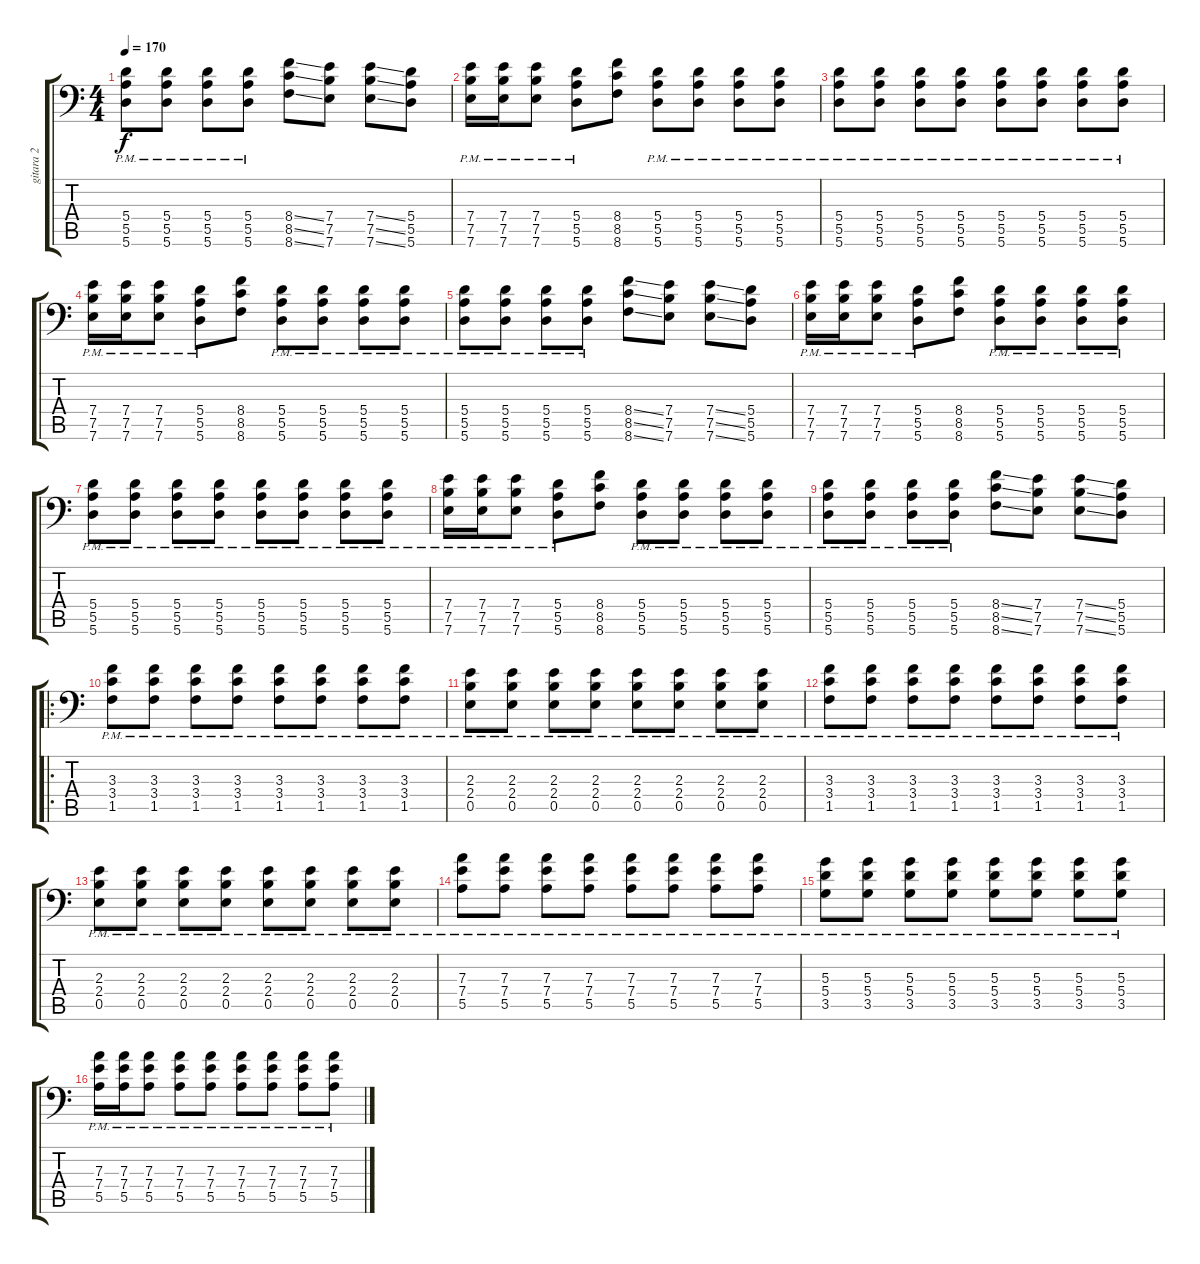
\track ("gitara 2" "gitara 2") {instrument distortionguitar}
\staff {score tabs}
\tuning (B3 Gb3 D3 A2 E2 A1) {hide}
\ts (4 4)
\tempo 170
\clef f4
\ks c
(5.4{pm} 5.5{pm} 5.6{pm}).8{dy f} (5.4{pm} 5.5{pm} 5.6{pm}).8 (5.4{pm} 5.5{pm} 5.6{pm}).8 (5.4{pm} 5.5{pm} 5.6{pm}).8 (8.4{ss} 8.5{ss} 8.6{ss}).8 (7.4 7.5 7.6).8 (7.4{ss} 7.5{ss} 7.6{ss}).8 (5.4 5.5 5.6).8 |
(7.4{pm} 7.5{pm} 7.6{pm}).16 (7.4{pm} 7.5{pm} 7.6{pm}).16 (7.4{pm} 7.5{pm} 7.6{pm}).8 (5.4{pm} 5.5{pm} 5.6{pm}).8 (8.4 8.5 8.6).8 (5.4{pm} 5.5{pm} 5.6{pm}).8 (5.4{pm} 5.5{pm} 5.6{pm}).8 (5.4{pm} 5.5{pm} 5.6{pm}).8 (5.4{pm} 5.5{pm} 5.6{pm}).8 |
(5.4{pm} 5.5{pm} 5.6{pm}).8 (5.4{pm} 5.5{pm} 5.6{pm}).8 (5.4{pm} 5.5{pm} 5.6{pm}).8 (5.4{pm} 5.5{pm} 5.6{pm}).8 (5.4{pm} 5.5{pm} 5.6{pm}).8 (5.4{pm} 5.5{pm} 5.6{pm}).8 (5.4{pm} 5.5{pm} 5.6{pm}).8 (5.4{pm} 5.5{pm} 5.6{pm}).8 |
(7.4{pm} 7.5{pm} 7.6{pm}).16 (7.4{pm} 7.5{pm} 7.6{pm}).16 (7.4{pm} 7.5{pm} 7.6{pm}).8 (5.4{pm} 5.5{pm} 5.6{pm}).8 (8.4 8.5 8.6).8 (5.4{pm} 5.5{pm} 5.6{pm}).8 (5.4{pm} 5.5{pm} 5.6{pm}).8 (5.4{pm} 5.5{pm} 5.6{pm}).8 (5.4{pm} 5.5{pm} 5.6{pm}).8 |
(5.4{pm} 5.5{pm} 5.6{pm}).8 (5.4{pm} 5.5{pm} 5.6{pm}).8 (5.4{pm} 5.5{pm} 5.6{pm}).8 (5.4{pm} 5.5{pm} 5.6{pm}).8 (8.4{ss} 8.5{ss} 8.6{ss}).8 (7.4 7.5 7.6).8 (7.4{ss} 7.5{ss} 7.6{ss}).8 (5.4 5.5 5.6).8 |
(7.4{pm} 7.5{pm} 7.6{pm}).16 (7.4{pm} 7.5{pm} 7.6{pm}).16 (7.4{pm} 7.5{pm} 7.6{pm}).8 (5.4{pm} 5.5{pm} 5.6{pm}).8 (8.4 8.5 8.6).8 (5.4{pm} 5.5{pm} 5.6{pm}).8 (5.4{pm} 5.5{pm} 5.6{pm}).8 (5.4{pm} 5.5{pm} 5.6{pm}).8 (5.4{pm} 5.5{pm} 5.6{pm}).8 |
(5.4{pm} 5.5{pm} 5.6{pm}).8 (5.4{pm} 5.5{pm} 5.6{pm}).8 (5.4{pm} 5.5{pm} 5.6{pm}).8 (5.4{pm} 5.5{pm} 5.6{pm}).8 (5.4{pm} 5.5{pm} 5.6{pm}).8 (5.4{pm} 5.5{pm} 5.6{pm}).8 (5.4{pm} 5.5{pm} 5.6{pm}).8 (5.4{pm} 5.5{pm} 5.6{pm}).8 |
(7.4{pm} 7.5{pm} 7.6{pm}).16 (7.4{pm} 7.5{pm} 7.6{pm}).16 (7.4{pm} 7.5{pm} 7.6{pm}).8 (5.4{pm} 5.5{pm} 5.6{pm}).8 (8.4 8.5 8.6).8 (5.4{pm} 5.5{pm} 5.6{pm}).8 (5.4{pm} 5.5{pm} 5.6{pm}).8 (5.4{pm} 5.5{pm} 5.6{pm}).8 (5.4{pm} 5.5{pm} 5.6{pm}).8 |
(5.4{pm} 5.5{pm} 5.6{pm}).8 (5.4{pm} 5.5{pm} 5.6{pm}).8 (5.4{pm} 5.5{pm} 5.6{pm}).8 (5.4{pm} 5.5{pm} 5.6{pm}).8 (8.4{ss} 8.5{ss} 8.6{ss}).8 (7.4 7.5 7.6).8 (7.4{ss} 7.5{ss} 7.6{ss}).8 (5.4 5.5 5.6).8 |
\ro
(3.3{pm} 3.4{pm} 1.5{pm}).8 (3.3{pm} 3.4{pm} 1.5{pm}).8 (3.3{pm} 3.4{pm} 1.5{pm}).8 (3.3{pm} 3.4{pm} 1.5{pm}).8 (3.3{pm} 3.4{pm} 1.5{pm}).8 (3.3{pm} 3.4{pm} 1.5{pm}).8 (3.3{pm} 3.4{pm} 1.5{pm}).8 (3.3{pm} 3.4{pm} 1.5{pm}).8 |
(2.3{pm} 2.4{pm} 0.5{pm}).8 (2.3{pm} 2.4{pm} 0.5{pm}).8 (2.3{pm} 2.4{pm} 0.5{pm}).8 (2.3{pm} 2.4{pm} 0.5{pm}).8 (2.3{pm} 2.4{pm} 0.5{pm}).8 (2.3{pm} 2.4{pm} 0.5{pm}).8 (2.3{pm} 2.4{pm} 0.5{pm}).8 (2.3{pm} 2.4{pm} 0.5{pm}).8 |
(3.3{pm} 3.4{pm} 1.5{pm}).8 (3.3{pm} 3.4{pm} 1.5{pm}).8 (3.3{pm} 3.4{pm} 1.5{pm}).8 (3.3{pm} 3.4{pm} 1.5{pm}).8 (3.3{pm} 3.4{pm} 1.5{pm}).8 (3.3{pm} 3.4{pm} 1.5{pm}).8 (3.3{pm} 3.4{pm} 1.5{pm}).8 (3.3{pm} 3.4{pm} 1.5{pm}).8 |
(2.3{pm} 2.4{pm} 0.5{pm}).8 (2.3{pm} 2.4{pm} 0.5{pm}).8 (2.3{pm} 2.4{pm} 0.5{pm}).8 (2.3{pm} 2.4{pm} 0.5{pm}).8 (2.3{pm} 2.4{pm} 0.5{pm}).8 (2.3{pm} 2.4{pm} 0.5{pm}).8 (2.3{pm} 2.4{pm} 0.5{pm}).8 (2.3{pm} 2.4{pm} 0.5{pm}).8 |
(7.3{pm} 7.4{pm} 5.5{pm}).8 (7.3{pm} 7.4{pm} 5.5{pm}).8 (7.3{pm} 7.4{pm} 5.5{pm}).8 (7.3{pm} 7.4{pm} 5.5{pm}).8 (7.3{pm} 7.4{pm} 5.5{pm}).8 (7.3{pm} 7.4{pm} 5.5{pm}).8 (7.3{pm} 7.4{pm} 5.5{pm}).8 (7.3{pm} 7.4{pm} 5.5{pm}).8 |
(5.3{pm} 5.4{pm} 3.5{pm}).8 (5.3{pm} 5.4{pm} 3.5{pm}).8 (5.3{pm} 5.4{pm} 3.5{pm}).8 (5.3{pm} 5.4{pm} 3.5{pm}).8 (5.3{pm} 5.4{pm} 3.5{pm}).8 (5.3{pm} 5.4{pm} 3.5{pm}).8 (5.3{pm} 5.4{pm} 3.5{pm}).8 (5.3{pm} 5.4{pm} 3.5{pm}).8 |
(7.3{pm} 7.4{pm} 5.5{pm}).16 (7.3{pm} 7.4{pm} 5.5{pm}).16 (7.3{pm} 7.4{pm} 5.5{pm}).8 (7.3{pm} 7.4{pm} 5.5{pm}).8 (7.3{pm} 7.4{pm} 5.5{pm}).8 (7.3{pm} 7.4{pm} 5.5{pm}).8 (7.3{pm} 7.4{pm} 5.5{pm}).8 (7.3{pm} 7.4{pm} 5.5{pm}).8 (7.3{pm} 7.4{pm} 5.5{pm}).8
